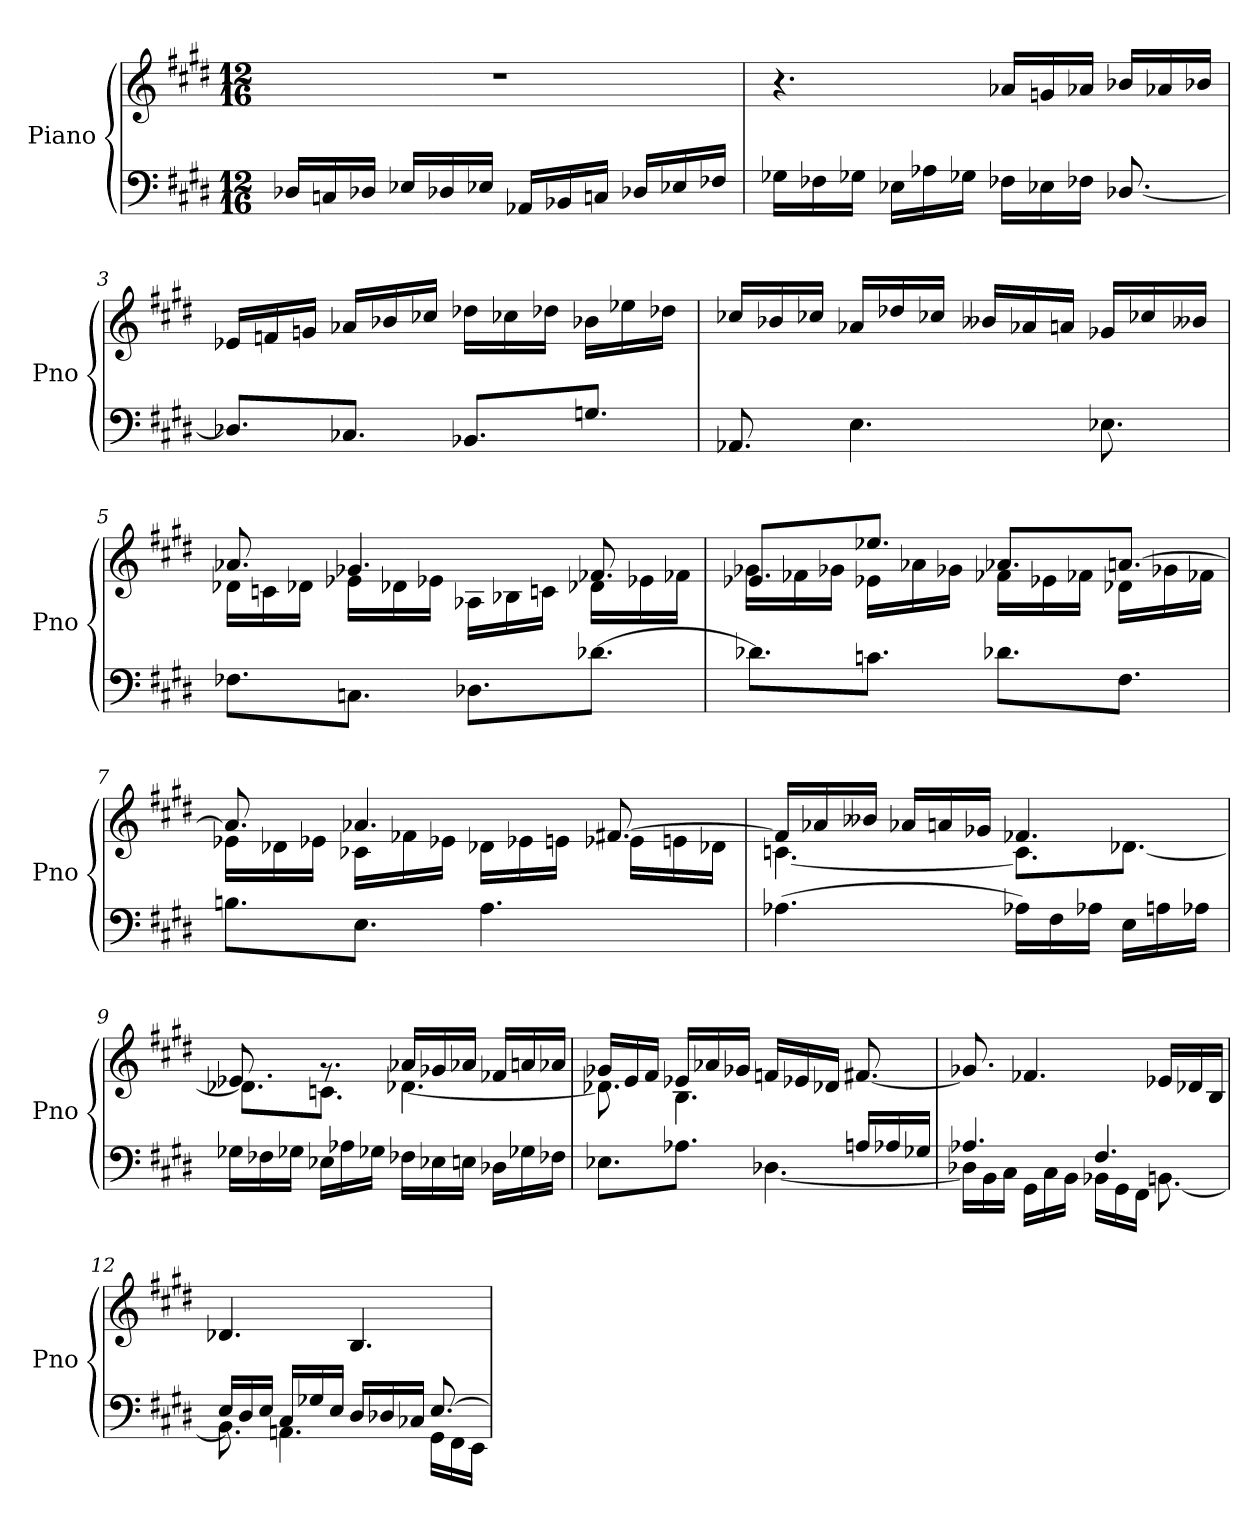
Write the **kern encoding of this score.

**kern	**kern
*part1	*part1
*staff2	*staff1
*I"Piano	*
*I'Pno	*
*clefF4	*clefG2
*k[f#c#g#d#]	*k[f#c#g#d#]
*M12/16	*M12/16
=1	=1
16D-Xi/LL	2.r
16Cni/	.
16D-Xi/JJ	.
16E-Xi/LL	.
16D-Xi/	.
16E-Xi/JJ	.
16AA-Xi/LL	.
16BB-Xi/	.
16Cni/JJ	.
16D-Xi/LL	.
16E-Xi/	.
16F-Xi/JJ	.
=2	=2
16G-Xi\LL	4.r
16F-Xi\	.
16G-Xi\JJ	.
16E-Xi\LL	.
16A-Xi\	.
16G-Xi\JJ	.
16F-Xi\LL	16a-Xi/LL
16E-Xi\	16gni/
16F-Xi\JJ	16a-Xi/JJ
[8.D-Xi/	16b-Xi/LL
.	16a-Xi/
.	16b-Xi/JJ
=3	=3
8.D-Xi/L]	16e-Xi/LL
.	16fni/
.	16gni/JJ
8.C-Xi/J	16a-Xi/LL
.	16b-Xi/
.	16cc-Xi/JJ
8.BB-Xi/L	16dd-Xi\LL
.	16cc-Xi\
.	16dd-Xi\JJ
8.Gni/J	16b-Xi\LL
.	16ee-Xi\
.	16dd-Xi\JJ
!!LO:LB:g=z
=4	=4
8.AA-Xi/	16cc-Xi/LL
.	16b-Xi/
.	16cc-Xi/JJ
4.E\	16a-Xi/LL
.	16dd-Xi/
.	16cc-Xi/JJ
.	16b--Xj/LL
.	16a-Xi/
.	16a/JJ
8.E-Xi\	16g-Xi/LL
.	16cc-Xi/
.	16b--Xj/JJ
=5	=5
*	*^
8.F-Xi\L	8.a-Xi/	16d-Xi\LL
.	.	16cni\
.	.	16d-Xi\JJ
8.Cni\J	4.g-Xi/	16e-Xi\LL
.	.	16d-Xi\
.	.	16e-Xi\JJ
8.D-Xi\L	.	16A-Xi\LL
.	.	16B-Xi\
.	.	16cni\JJ
[8.d-Xi\J	8.f-Xi/	16d-Xi\LL
.	.	16e-Xi\
.	.	16f-Xi\JJ
=6	=6	=6
8.d-Xi\L]	8.e-Xi/L	16g-Xi\LL
.	.	16f-Xi\
.	.	16g-Xi\JJ
8.cni\J	8.ee-Xi/J	16e-Xi\LL
.	.	16a-Xi\
.	.	16g-Xi\JJ
8.d-Xi\L	8.a-Xi/L	16f-Xi\LL
.	.	16e-Xi\
.	.	16f-Xi\JJ
8.F#\J	[8.a/J	16d-Xi\LL
.	.	16g-Xi\
.	.	16f-Xi\JJ
!!LO:LB:g=z	!!
=7	=7	=7
8.Bn\L	8.a/]	16e-Xi\LL
.	.	16d-Xi\
.	.	16e-Xi\JJ
8.E\J	4.a-Xi/	16c-Xi\LL
.	.	16f-Xi\
.	.	16e-Xi\JJ
4.A\	.	16d-Xi\LL
.	.	16e-Xi\
.	.	16e\JJ
.	[8.f#/	16e-Xi\LL
.	.	16e\
.	.	16d-Xi\JJ
=8	=8	=8
[4.A-Xi\	16f#/LL]	[4.cni\
.	16a-Xi/	.
.	16b--Xj/JJ	.
.	16a-Xi/LL	.
.	16a/	.
.	16g-Xi/JJ	.
16A-Xi\LL]	4.f-Xi/	8.cni\L]
16F#\	.	.
16A-Xi\JJ	.	.
16E\LL	.	[8.d-Xi\J
16A\	.	.
16A-Xi\JJ	.	.
=9	=9	=9
16G-Xi\LL	8.e-Xi/	8.d-Xi\L]
16F-Xi\	.	.
16G-Xi\JJ	.	.
16E-Xi\LL	8.rg	8.cni\J
16A-Xi\	.	.
16G-Xi\JJ	.	.
16F-Xi\LL	16a-Xi/LL	[4.d-Xi\
16E-Xi\	16g-Xi/	.
16E\JJ	16a-Xi/JJ	.
16D-Xi\LL	16f-Xi/LL	.
16G-Xi\	16a/	.
16F-Xj\JJ	16a-Xi/JJ	.
!!LO:LB:g=z	!!
=10	=10	=10
*^	*	*
2ryy	8.E-Xi\L	16g-Xi/LL	8.d-Xi\]
.	.	16e/	.
.	.	16f#/JJ	.
.	8.A-Xi\J	16e-Xi/LL	4.B\
.	.	16a-Xi/	.
.	.	16g-Xj/JJ	.
.	[4.D-Xi\	16fni/LL	.
.	.	16e-Xi/	.
16ryy	.	16d-Xi/JJ	.
16A/LL	.	[8.f#/	8.ryy
16A-Xi/	.	.	.
16G-Xi/JJ	.	.	.
*	*	*v	*v
=11	=11	=11
16D-Xi\LL]	4.A-Xi/	8.g-Xi/]
16BB\	.	.
16C#\JJ	.	.
16GG#\LL	.	4.f-Xj/
16C#\	.	.
16BB\JJ	.	.
4.F#/	16BB-Xi\LL	.
.	16GG#\	.
.	16FF#\JJ	.
.	[8.BB\	16e-Xi/LL
.	.	16d-Xi/
.	.	16B/JJ
=12	=12	=12
16E/LL	8.BB\]	4.d-Xi/
16D#/	.	.
16E/JJ	.	.
16C#/LL	4.AAn\	.
16G-Xi/	.	.
16E/JJ	.	.
16D#/LL	.	4.B/
16D-Xi/	.	.
16C-Xi/JJ	.	.
[8.E/	16GG#\LL	.
.	16FF#\	.
.	16EE\JJ	.
*v	*v	*
=	=
*-	*-
